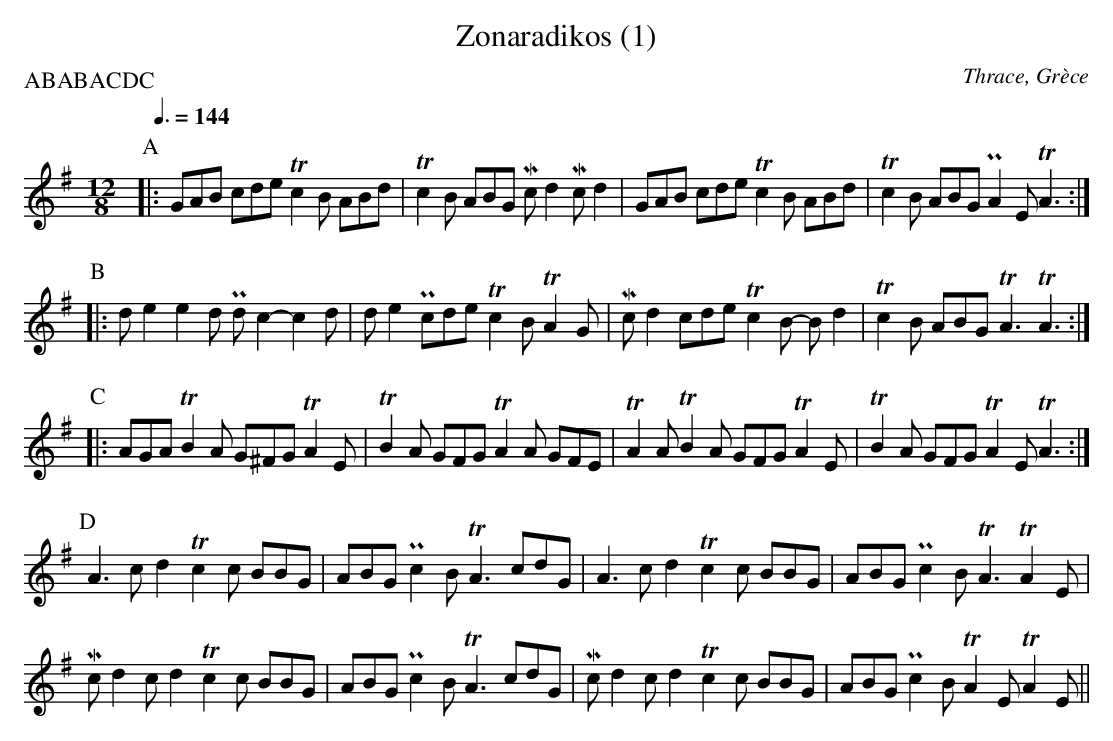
X:1
T:Zonaradikos (1)
O:Thrace, Gr\`ece
Q:3/8=144
P:ABABACDC
M:12/8
L:1/8
K:Am ^f
P:A
|: GAB cde Tc2B ABd | Tc2B ABG Mcd2 Mcd2 | GAB cde Tc2B ABd | Tc2B ABG PA2E TA3 :|
P:B
|: de2 e2d Pdc2- c2d | de2 Pcde Tc2B TA2G | Mcd2 cde Tc2B- Bd2 | Tc2B ABG TA3 TA3 :|
P:C
|: AGA TB2A G^FG TA2E | TB2A GFG TA2A GFE | TA2A TB2A GFG TA2E | TB2A GFG TA2E TA3 :|
P:D
A3 cd2 Tc2c BBG | ABG Pc2B TA3 cdG | A3 cd2 Tc2c BBG | ABG Pc2B TA3 TA2E |
Mcd2 cd2 Tc2c BBG | ABG Pc2B TA3 cdG | Mcd2 cd2 Tc2c BBG | ABG Pc2B TA2E TA2E ||
